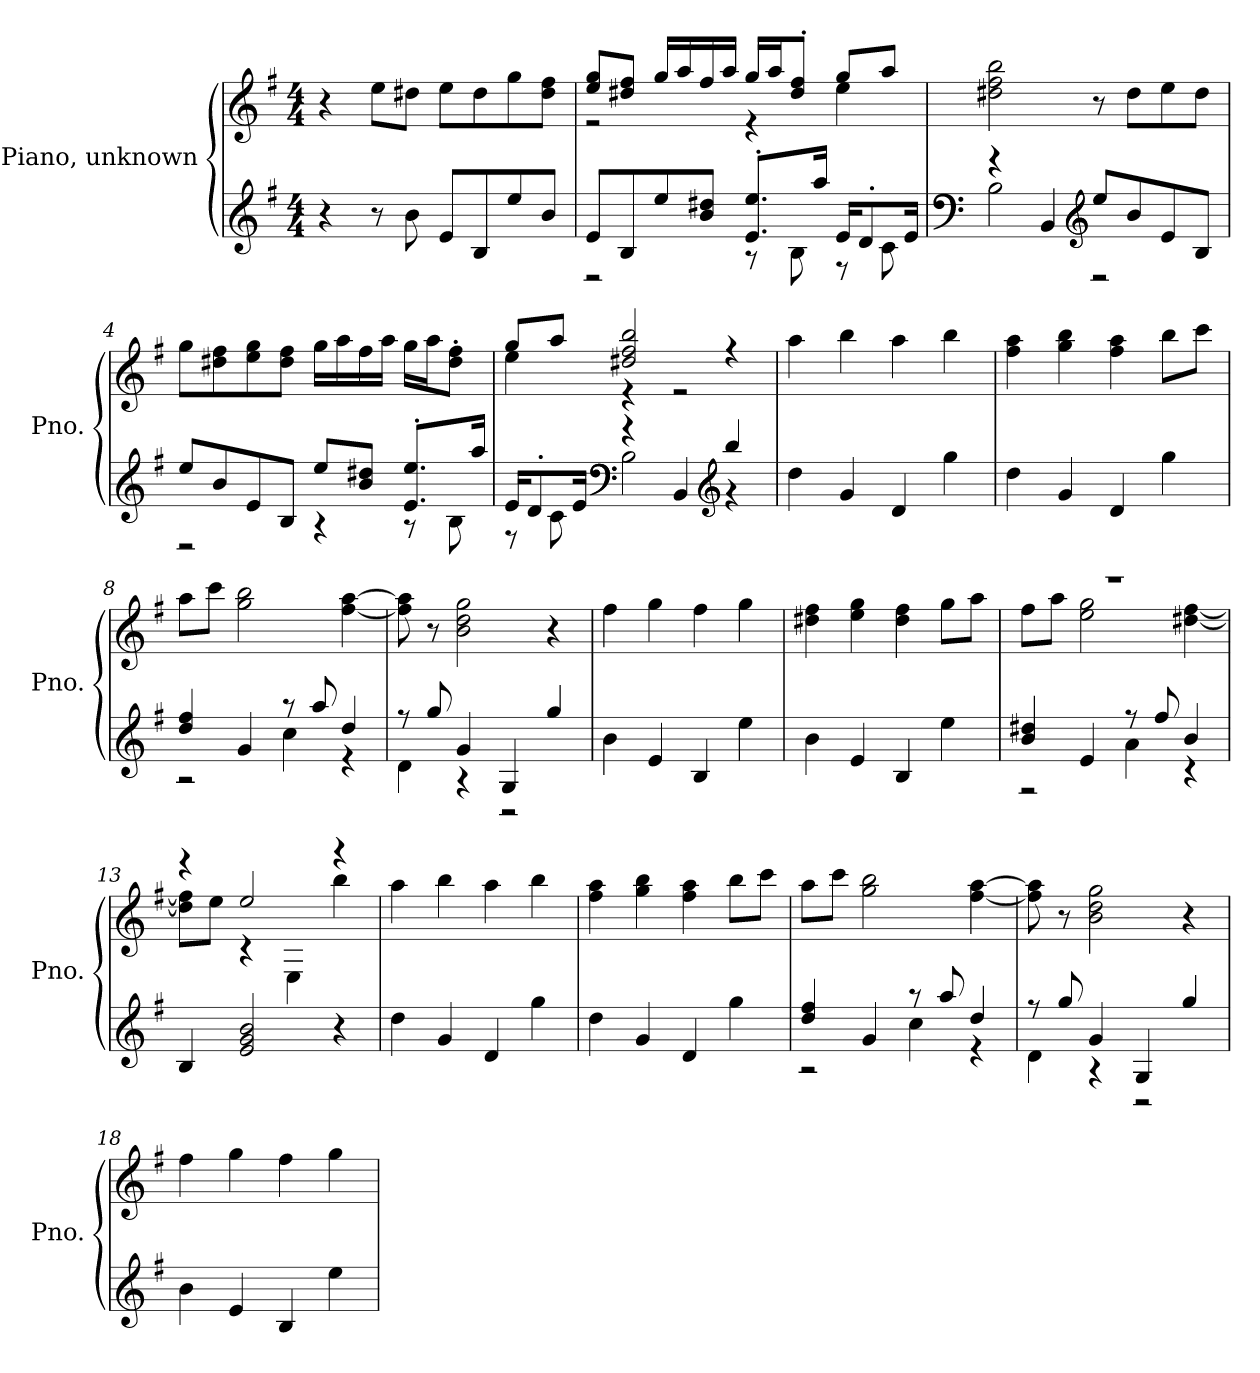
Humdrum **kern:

**kern	**kern
*part1	*part1
*staff2	*staff1
*I"Piano, unknown	*
*I'Pno.	*
*clefG2	*clefG2
*k[f#]	*k[f#]
*M4/4	*M4/4
*MM120	*MM120
=1	=1
4r	4r
8r	8ee\L
8b\	8dd#X\J
8e/L	8ee\L
8B/	8dd#\
8ee/	8gg\
8b/J	8dd#\ 8ff#\J
=2	=2
*^	*^
8e/L	2r	8ee/ 8gg/L	2r
8B/	.	8dd#X/ 8ff#/J	.
8ee/	.	16gg/LL	.
.	.	16aa/	.
8b/ 8dd#X/J	.	16ff#/	.
.	.	16aa/JJ	.
8.e/' 8.ee/'L	8r	16gg/LL	4r
.	.	16aa/J	.
.	8B\	8dd#/' 8ff#/'J	.
16aa/Jk	.	.	.
16e/KL	8r	8gg/L	4ee\
8d'/	.	.	.
.	8c\	8aa/J	.
16e/Jk	.	.	.
*	*	*v	*v
=3	=3	=3
*clefF4	*	*
4r	2B\	2dd#X\ 2ff#\ 2bb\
4BB/	.	.
*clefG2	*	*
8ee/L	2r	8r
8b/	.	8dd#\L
8e/	.	8ee\
8B/J	.	8dd#\J
!!LO:LB:g=z
=4	=4	=4
8ee/L	2r	8gg\L
8b/	.	8dd#X\ 8ff#\
8e/	.	8ee\ 8gg\
8B/J	.	8dd#\ 8ff#\J
8ee/L	4r	16gg\LL
.	.	16aa\
8b/ 8dd#X/J	.	16ff#\
.	.	16aa\JJ
8.e/' 8.ee/'L	8r	16gg\LL
.	.	16aa\J
.	8B\	8dd#\' 8ff#\'J
16aa/Jk	.	.
=5	=5	=5
*	*	*^
16e/KL	8r	8gg/L	4ee\
8d'/	.	.	.
.	8c\	8aa/J	.
16e/Jk	.	.	.
*clefF4	*	*	*
4r	2B\	2dd#X/ 2ff#/ 2bb/	4r
4BB/	.	.	2r
*clefG2	*	*	*
4bb/	4r	4r	.
*v	*v	*	*
*	*v	*v
=6	=6
4dd\	4aa\
4g/	4bb\
4d/	4aa\
4gg\	4bb\
=7	=7
4dd\	4ff#\ 4aa\
4g/	4gg\ 4bb\
4d/	4ff#\ 4aa\
4gg\	8bb\L
.	8ccc\J
!!LO:LB:g=z
=8	=8
*^	*
4dd/ 4ff#/	2r	8aa\L
.	.	8ccc\J
4g/	.	2gg\ 2bb\
8r	4cc\	.
8aa/	.	.
4dd/	4r	[4ff#\ [4aa\
=9	=9	=9
8r	4d\	8ff#\] 8aa\]
8gg/	.	8r
4g/	4r	2b\ 2dd\ 2gg\
4G/	2r	.
4gg/	.	4r
*v	*v	*
=10	=10
4b\	4ff#\
4e/	4gg\
4B/	4ff#\
4ee\	4gg\
=11	=11
4b\	4dd#X\ 4ff#\
4e/	4ee\ 4gg\
4B/	4dd#\ 4ff#\
4ee\	8gg\L
.	8aa\J
=12	=12
*^	*^
4b/ 4dd#X/	2r	1r	8ff#\L
.	.	.	8aa\J
4e/	.	.	2ee\ 2gg\
8r	4a\	.	.
8ff#/	.	.	.
4b/	4r	.	[4dd#X\ [4ff#\
*v	*v	*	*
=13	=13	=13
4B/	4r	8dd#\] 8ff#\]L
.	.	8ee\J
2e/ 2g/ 2b/	2ee/	4r
.	.	4E\
4r	4r	4bb\
*	*v	*v
!!LO:LB:g=z
=14	=14
4dd\	4aa\
4g/	4bb\
4d/	4aa\
4gg\	4bb\
=15	=15
4dd\	4ff#\ 4aa\
4g/	4gg\ 4bb\
4d/	4ff#\ 4aa\
4gg\	8bb\L
.	8ccc\J
=16	=16
*^	*
4dd/ 4ff#/	2r	8aa\L
.	.	8ccc\J
4g/	.	2gg\ 2bb\
8r	4cc\	.
8aa/	.	.
4dd/	4r	[4ff#\ [4aa\
=17	=17	=17
8r	4d\	8ff#\] 8aa\]
8gg/	.	8r
4g/	4r	2b\ 2dd\ 2gg\
4G/	2r	.
4gg/	.	4r
*v	*v	*
=18	=18
4b\	4ff#\
4e/	4gg\
4B/	4ff#\
4ee\	4gg\
=	=
*-	*-
